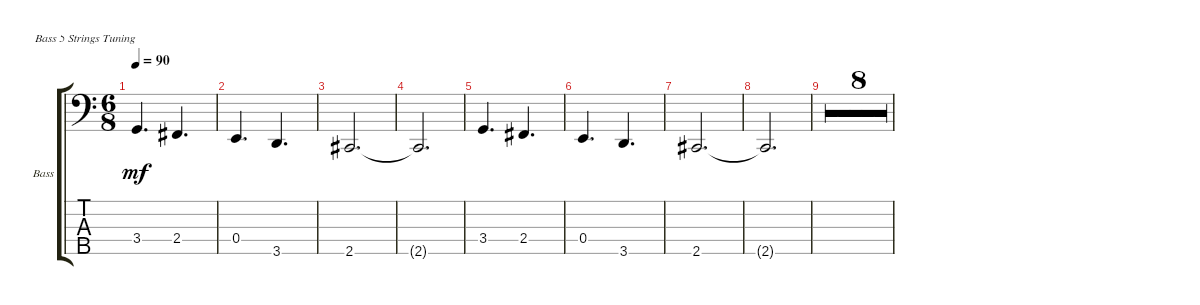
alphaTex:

\defaultSystemsLayout 4
\bracketExtendMode groupsimilarinstruments
\firstSystemTrackNameOrientation horizontal
\otherSystemsTrackNameOrientation horizontal
\track ("Electric Bass" "Bass") {multiBarRest instrument electricbassfinger}
\staff {score tabs}
\tuning (G2 D2 A1 E1 B0)
\ts (6 8)
\tempo 90
\clef f4
\ks c
3.4.4{d dy mf} 2.4.4{d} |
0.4.4{d} 3.5.4{d} |
2.5.2{d} |
2.5{t}.2{d} |
3.4.4{d} 2.4.4{d} |
0.4.4{d} 3.5.4{d} |
2.5.2{d} |
2.5{t}.2{d} |
r.2{d} |
r.2{d} |
r.2{d} |
r.2{d} |
r.2{d} |
r.2{d} |
r.2{d} |
r.2{d}
